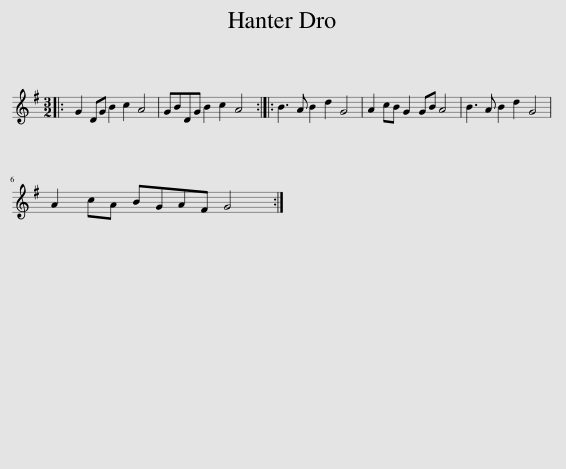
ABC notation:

X:1
L:1/8
M:3/2
I:linebreak $
K:G
V:1 treble
V:1
|: G2 DG B2 c2 A4 | GBDG B2 c2 A4 :: B3 A B2 d2 G4 | A2 cB G2 GB A4 | B3 A B2 d2 G4 |$ %5
 A2 cA BGAF G4 :| %6
